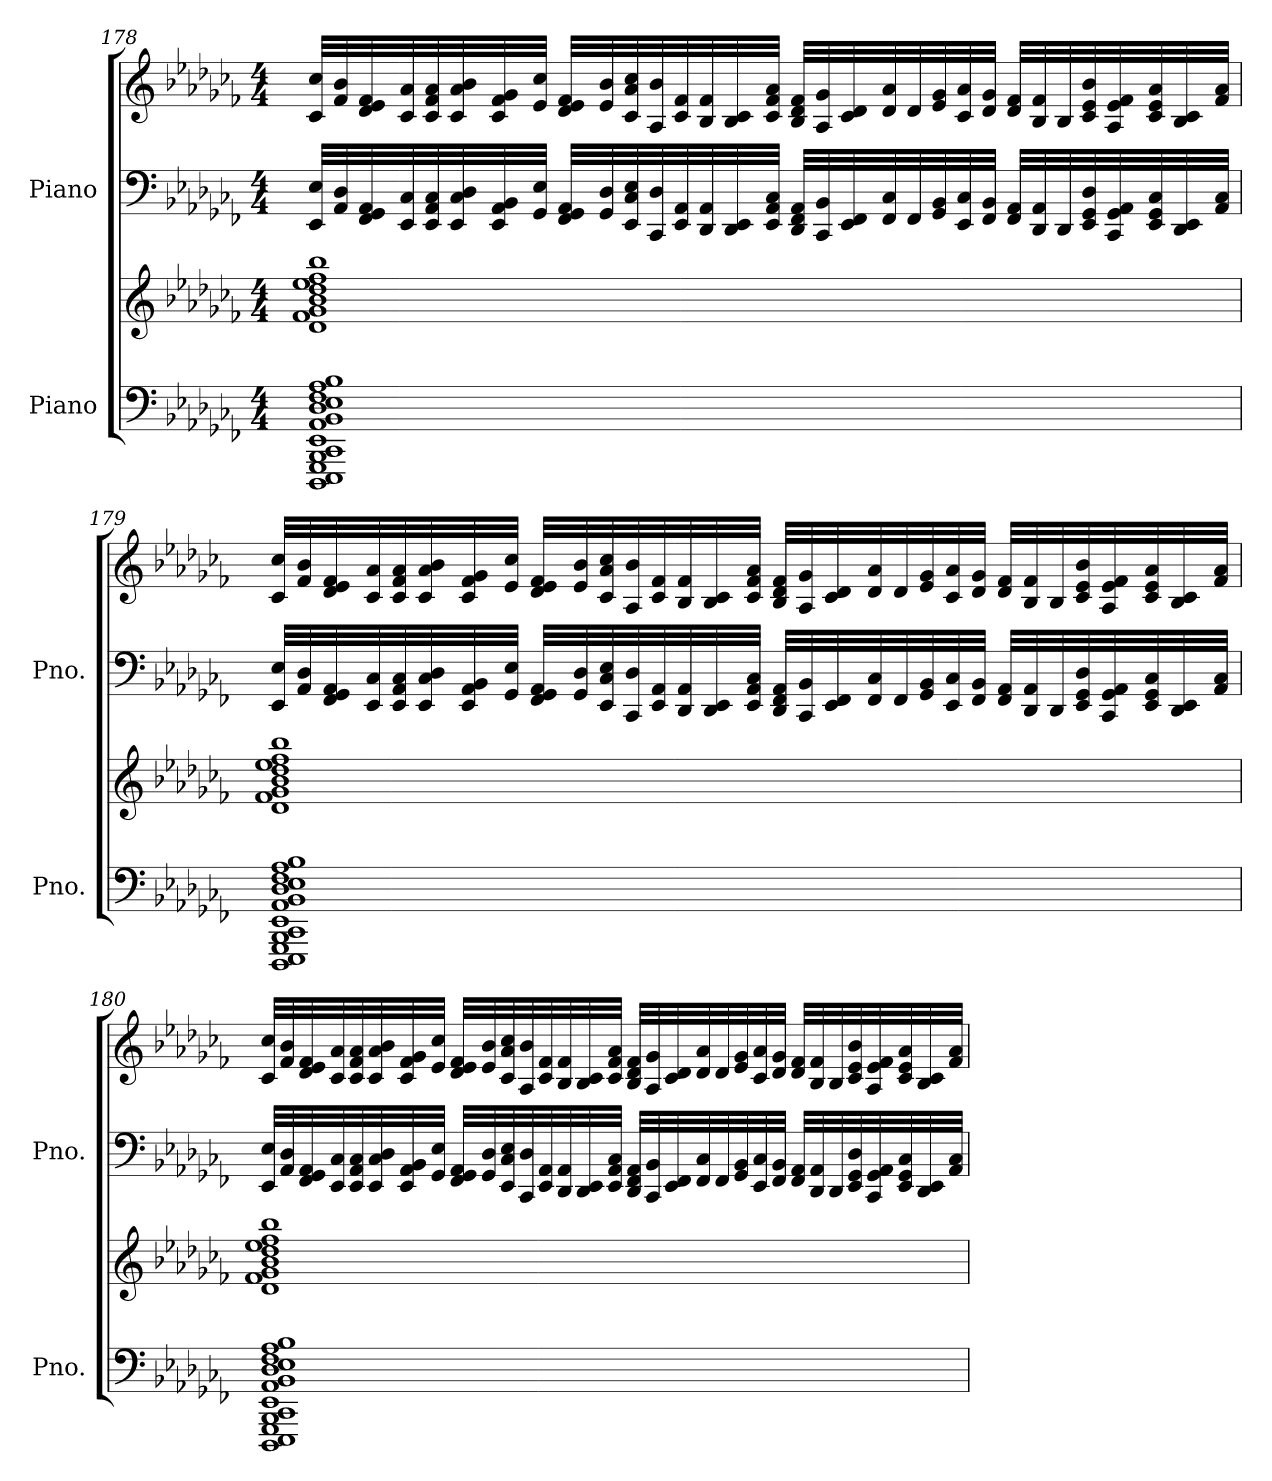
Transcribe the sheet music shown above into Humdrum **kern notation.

**kern	**kern	**kern	**kern
*part2	*part2	*part1	*part1
*staff4	*staff3	*staff2	*staff1
*I"Piano	*	*I"Piano	*
*I'Pno.	*	*I'Pno.	*
!!LO:LB:g=z
*clefF4	*clefG2	*clefF4	*clefG2
*ITrd14c24	*ITrd14c24	*ITrd-21c-36	*ITrd-21c-36
*k[b-e-a-d-g-c-f-]	*k[b-e-a-d-g-c-f-]	*k[b-e-a-d-g-c-f-]	*k[b-e-a-d-g-c-f-]
*M4/4	*M4/4	*M4/4	*M4/4
=178	=178	=178	=178
1DDDDD- 1EEEEE- 1GGGGG- 1BBBBB- 1CCCC- 1EEEE- 1AAAA- 1BBBB- 1DDD- 1EEE- 1FFF- 1AAA- 1BBB-	1DD- 1FF- 1GG- 1BB- 1D- 1E- 1F- 1B-	32ee-/ 32eee-/LLL	32cccc-/ 32ccccc-/LLL
.	.	32aa-/ 32ddd-/	32ffff-/ 32bbbb-/
.	.	32ff-/ 32gg-/ 32aa-/	32dddd-/ 32eeee-/ 32ffff-/
.	.	32ee-/ 32ccc-/	32cccc-/ 32aaaa-/
.	.	32ee-/ 32aa-/ 32ccc-/	32cccc-/ 32ffff-/ 32aaaa-/
.	.	32ee-/ 32ccc-/ 32ddd-/	32cccc-/ 32aaaa-/ 32bbbb-/
.	.	32ee-/ 32aa-/ 32bb-/	32cccc-/ 32ffff-/ 32gggg-/
.	.	32gg-/ 32eee-/JJJ	32eeee-/ 32ccccc-/JJJ
.	.	32ff-/ 32gg-/ 32aa-/LLL	32dddd-/ 32eeee-/ 32ffff-/LLL
.	.	32gg-/ 32ddd-/	32eeee-/ 32bbbb-/
.	.	32ee-/ 32ccc-/ 32eee-/	32cccc-/ 32aaaa-/ 32ccccc-/
.	.	32cc-/ 32ddd-/	32aaa-/ 32bbbb-/
.	.	32ee-/ 32aa-/	32cccc-/ 32ffff-/
.	.	32dd-/ 32aa-/	32bbb-/ 32ffff-/
.	.	32dd-/ 32ee-/	32bbb-/ 32cccc-/
.	.	32ee-/ 32aa-/ 32ccc-/JJJ	32cccc-/ 32ffff-/ 32aaaa-/JJJ
.	.	32dd-/ 32ff-/ 32aa-/LLL	32bbb-/ 32dddd-/ 32ffff-/LLL
.	.	32cc-/ 32bb-/	32aaa-/ 32gggg-/
.	.	32ee-/ 32ff-/	32cccc-/ 32dddd-/
.	.	32ff-/ 32ccc-/	32dddd-/ 32aaaa-/
.	.	32ff-/	32dddd-/
.	.	32gg-/ 32bb-/	32eeee-/ 32gggg-/
.	.	32ee-/ 32ccc-/	32cccc-/ 32aaaa-/
.	.	32ff-/ 32bb-/JJJ	32dddd-/ 32gggg-/JJJ
.	.	32ff-/ 32aa-/LLL	32dddd-/ 32ffff-/LLL
.	.	32dd-/ 32aa-/	32bbb-/ 32ffff-/
.	.	32dd-/	32bbb-/
.	.	32ee-/ 32gg-/ 32ddd-/	32cccc-/ 32eeee-/ 32bbbb-/
.	.	32cc-/ 32gg-/ 32aa-/	32aaa-/ 32eeee-/ 32ffff-/
.	.	32ee-/ 32gg-/ 32ccc-/	32cccc-/ 32eeee-/ 32aaaa-/
.	.	32dd-/ 32ee-/	32bbb-/ 32cccc-/
.	.	32aa-/ 32ccc-/JJJ	32ffff-/ 32aaaa-/JJJ
!!LO:LB:g=z
=179	=179	=179	=179
1DDDDD- 1EEEEE- 1GGGGG- 1BBBBB- 1CCCC- 1EEEE- 1AAAA- 1BBBB- 1DDD- 1EEE- 1FFF- 1AAA- 1BBB-	1DD- 1FF- 1GG- 1BB- 1D- 1E- 1F- 1B-	32ee-/ 32eee-/LLL	32cccc-/ 32ccccc-/LLL
.	.	32aa-/ 32ddd-/	32ffff-/ 32bbbb-/
.	.	32ff-/ 32gg-/ 32aa-/	32dddd-/ 32eeee-/ 32ffff-/
.	.	32ee-/ 32ccc-/	32cccc-/ 32aaaa-/
.	.	32ee-/ 32aa-/ 32ccc-/	32cccc-/ 32ffff-/ 32aaaa-/
.	.	32ee-/ 32ccc-/ 32ddd-/	32cccc-/ 32aaaa-/ 32bbbb-/
.	.	32ee-/ 32aa-/ 32bb-/	32cccc-/ 32ffff-/ 32gggg-/
.	.	32gg-/ 32eee-/JJJ	32eeee-/ 32ccccc-/JJJ
.	.	32ff-/ 32gg-/ 32aa-/LLL	32dddd-/ 32eeee-/ 32ffff-/LLL
.	.	32gg-/ 32ddd-/	32eeee-/ 32bbbb-/
.	.	32ee-/ 32ccc-/ 32eee-/	32cccc-/ 32aaaa-/ 32ccccc-/
.	.	32cc-/ 32ddd-/	32aaa-/ 32bbbb-/
.	.	32ee-/ 32aa-/	32cccc-/ 32ffff-/
.	.	32dd-/ 32aa-/	32bbb-/ 32ffff-/
.	.	32dd-/ 32ee-/	32bbb-/ 32cccc-/
.	.	32ee-/ 32aa-/ 32ccc-/JJJ	32cccc-/ 32ffff-/ 32aaaa-/JJJ
.	.	32dd-/ 32ff-/ 32aa-/LLL	32bbb-/ 32dddd-/ 32ffff-/LLL
.	.	32cc-/ 32bb-/	32aaa-/ 32gggg-/
.	.	32ee-/ 32ff-/	32cccc-/ 32dddd-/
.	.	32ff-/ 32ccc-/	32dddd-/ 32aaaa-/
.	.	32ff-/	32dddd-/
.	.	32gg-/ 32bb-/	32eeee-/ 32gggg-/
.	.	32ee-/ 32ccc-/	32cccc-/ 32aaaa-/
.	.	32ff-/ 32bb-/JJJ	32dddd-/ 32gggg-/JJJ
.	.	32ff-/ 32aa-/LLL	32dddd-/ 32ffff-/LLL
.	.	32dd-/ 32aa-/	32bbb-/ 32ffff-/
.	.	32dd-/	32bbb-/
.	.	32ee-/ 32gg-/ 32ddd-/	32cccc-/ 32eeee-/ 32bbbb-/
.	.	32cc-/ 32gg-/ 32aa-/	32aaa-/ 32eeee-/ 32ffff-/
.	.	32ee-/ 32gg-/ 32ccc-/	32cccc-/ 32eeee-/ 32aaaa-/
.	.	32dd-/ 32ee-/	32bbb-/ 32cccc-/
.	.	32aa-/ 32ccc-/JJJ	32ffff-/ 32aaaa-/JJJ
!!LO:PB:g=z
=180	=180	=180	=180
1DDDDD- 1EEEEE- 1GGGGG- 1BBBBB- 1CCCC- 1EEEE- 1AAAA- 1BBBB- 1DDD- 1EEE- 1FFF- 1AAA- 1BBB-	1DD- 1FF- 1GG- 1BB- 1D- 1E- 1F- 1B-	32ee-/ 32eee-/LLL	32cccc-/ 32ccccc-/LLL
.	.	32aa-/ 32ddd-/	32ffff-/ 32bbbb-/
.	.	32ff-/ 32gg-/ 32aa-/	32dddd-/ 32eeee-/ 32ffff-/
.	.	32ee-/ 32ccc-/	32cccc-/ 32aaaa-/
.	.	32ee-/ 32aa-/ 32ccc-/	32cccc-/ 32ffff-/ 32aaaa-/
.	.	32ee-/ 32ccc-/ 32ddd-/	32cccc-/ 32aaaa-/ 32bbbb-/
.	.	32ee-/ 32aa-/ 32bb-/	32cccc-/ 32ffff-/ 32gggg-/
.	.	32gg-/ 32eee-/JJJ	32eeee-/ 32ccccc-/JJJ
.	.	32ff-/ 32gg-/ 32aa-/LLL	32dddd-/ 32eeee-/ 32ffff-/LLL
.	.	32gg-/ 32ddd-/	32eeee-/ 32bbbb-/
.	.	32ee-/ 32ccc-/ 32eee-/	32cccc-/ 32aaaa-/ 32ccccc-/
.	.	32cc-/ 32ddd-/	32aaa-/ 32bbbb-/
.	.	32ee-/ 32aa-/	32cccc-/ 32ffff-/
.	.	32dd-/ 32aa-/	32bbb-/ 32ffff-/
.	.	32dd-/ 32ee-/	32bbb-/ 32cccc-/
.	.	32ee-/ 32aa-/ 32ccc-/JJJ	32cccc-/ 32ffff-/ 32aaaa-/JJJ
.	.	32dd-/ 32ff-/ 32aa-/LLL	32bbb-/ 32dddd-/ 32ffff-/LLL
.	.	32cc-/ 32bb-/	32aaa-/ 32gggg-/
.	.	32ee-/ 32ff-/	32cccc-/ 32dddd-/
.	.	32ff-/ 32ccc-/	32dddd-/ 32aaaa-/
.	.	32ff-/	32dddd-/
.	.	32gg-/ 32bb-/	32eeee-/ 32gggg-/
.	.	32ee-/ 32ccc-/	32cccc-/ 32aaaa-/
.	.	32ff-/ 32bb-/JJJ	32dddd-/ 32gggg-/JJJ
.	.	32ff-/ 32aa-/LLL	32dddd-/ 32ffff-/LLL
.	.	32dd-/ 32aa-/	32bbb-/ 32ffff-/
.	.	32dd-/	32bbb-/
.	.	32ee-/ 32gg-/ 32ddd-/	32cccc-/ 32eeee-/ 32bbbb-/
.	.	32cc-/ 32gg-/ 32aa-/	32aaa-/ 32eeee-/ 32ffff-/
.	.	32ee-/ 32gg-/ 32ccc-/	32cccc-/ 32eeee-/ 32aaaa-/
.	.	32dd-/ 32ee-/	32bbb-/ 32cccc-/
.	.	32aa-/ 32ccc-/JJJ	32ffff-/ 32aaaa-/JJJ
=	=	=	=
*-	*-	*-	*-
